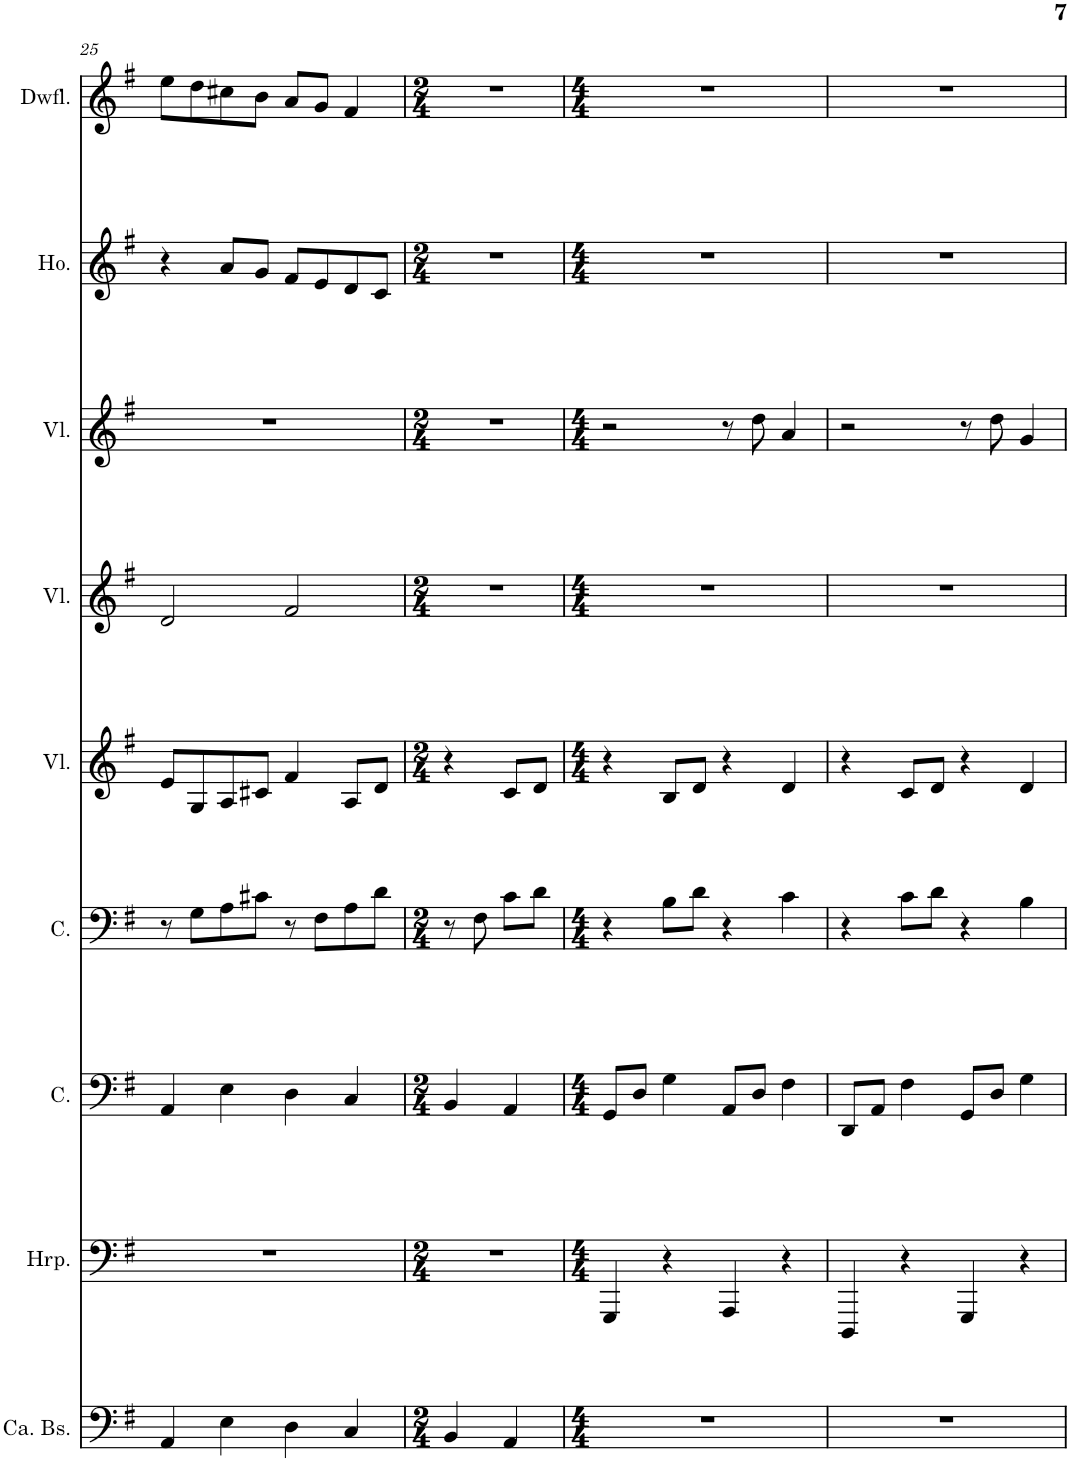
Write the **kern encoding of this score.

**kern	**kern	**kern	**kern	**kern	**kern	**kern	**kern	**kern
*part9	*part8	*part7	*part6	*part5	*part4	*part3	*part2	*part1
*staff9	*staff8	*staff7	*staff6	*staff5	*staff4	*staff3	*staff2	*staff1
*I"Contrabas	*I"Harp	*I"Cello	*I"Cello	*I"Viool	*I"Viool	*I"Viool	*I"Hobo	*I"Dwarsfluit
*I'Ca. Bs.	*I'Hrp.	*I'C.	*I'C.	*I'Vl.	*I'Vl.	*I'Vl.	*I'Ho.	*I'Dwfl.
!!LO:PB:g=z
*clefF4	*clefF4	*clefF4	*clefF4	*clefG2	*clefG2	*clefG2	*clefG2	*clefG2
*Trd7c12	*	*	*	*	*	*	*	*
*k[f#]	*k[f#]	*k[f#]	*k[f#]	*k[f#]	*k[f#]	*k[f#]	*k[f#]	*k[f#]
*M4/4	*M4/4	*M4/4	*M4/4	*M4/4	*M4/4	*M4/4	*M4/4	*M4/4
=25	=25	=25	=25	=25	=25	=25	=25	=25
4AA/	1r	4AA/	8r	8e/L	2d/	1r	4r	8ee\L
.	.	.	8G\L	8G/	.	.	.	8dd\
4E\	.	4E\	8A\	8A/	.	.	8a/L	8cc#X\
.	.	.	8c#X\J	8c#X/J	.	.	8g/J	8b\J
4D\	.	4D\	8r	4f#/	2f#/	.	8f#/L	8a/L
.	.	.	8F#\L	.	.	.	8e/	8g/J
4C/	.	4C/	8A\	8A/L	.	.	8d/	4f#/
.	.	.	8d\J	8d/J	.	.	8c/J	.
=26	=26	=26	=26	=26	=26	=26	=26	=26
*M2/4	*M2/4	*M2/4	*M2/4	*M2/4	*M2/4	*M2/4	*M2/4	*M2/4
4BB/	2r	4BB/	8r	4r	2r	2r	2r	2r
.	.	.	8F#\	.	.	.	.	.
4AA/	.	4AA/	8c\L	8c/L	.	.	.	.
.	.	.	8d\J	8d/J	.	.	.	.
=27	=27	=27	=27	=27	=27	=27	=27	=27
*M4/4	*M4/4	*M4/4	*M4/4	*M4/4	*M4/4	*M4/4	*M4/4	*M4/4
1r	4GGG/	8GG/L	4r	4r	1r	2r	1r	1r
.	.	8D/J	.	.	.	.	.	.
.	4r	4G\	8B\L	8B/L	.	.	.	.
.	.	.	8d\J	8d/J	.	.	.	.
.	4AAA/	8AA/L	4r	4r	.	8r	.	.
.	.	8D/J	.	.	.	8dd\	.	.
.	4r	4F#\	4c\	4d/	.	4a/	.	.
=28	=28	=28	=28	=28	=28	=28	=28	=28
1r	4DDD/	8DD/L	4r	4r	1r	2r	1r	1r
.	.	8AA/J	.	.	.	.	.	.
.	4r	4F#\	8c\L	8c/L	.	.	.	.
.	.	.	8d\J	8d/J	.	.	.	.
.	4GGG/	8GG/L	4r	4r	.	8r	.	.
.	.	8D/J	.	.	.	8dd\	.	.
.	4r	4G\	4B\	4d/	.	4g/	.	.
=	=	=	=	=	=	=	=	=
*-	*-	*-	*-	*-	*-	*-	*-	*-
